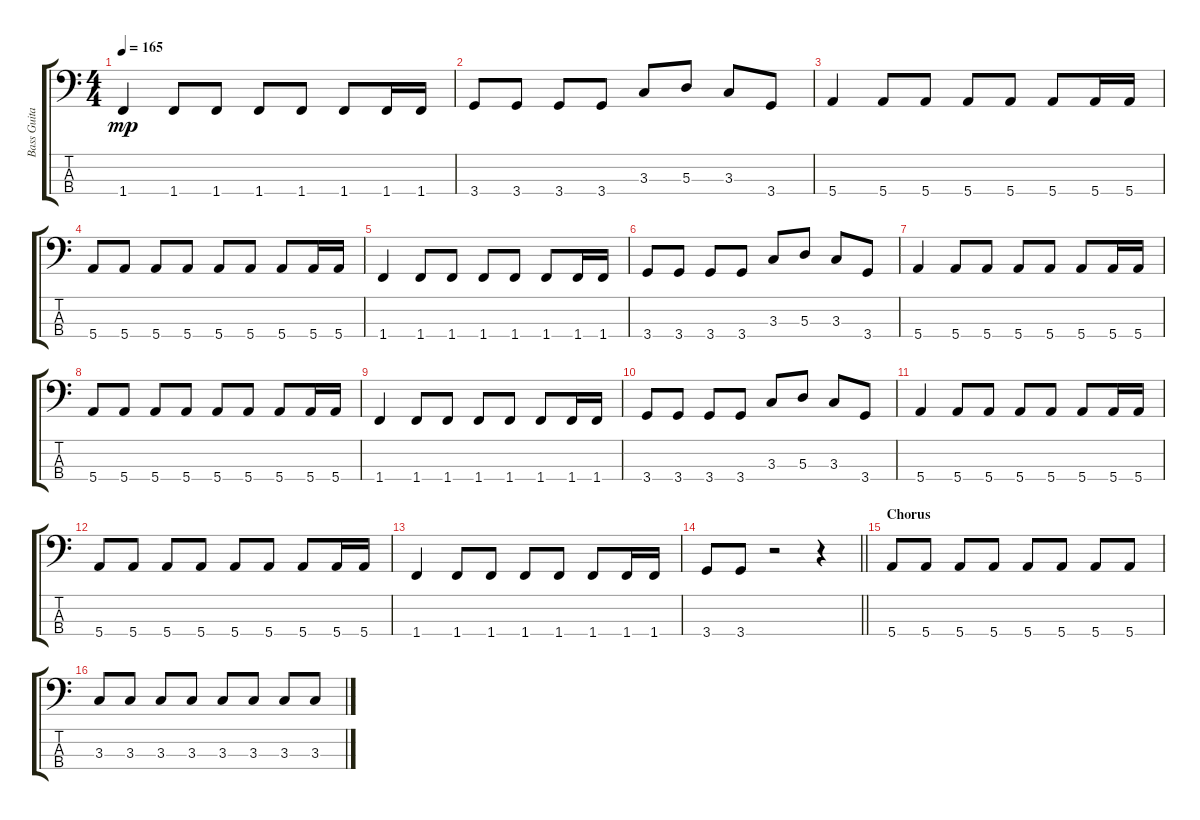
\track ("Bass Guitar" "Bass Guita") {instrument electricbassfinger}
\staff {score tabs}
\tuning (G2 D2 A1 E1) {hide}
\ts (4 4)
\tempo 165
\clef f4
\ks c
1.4.4{dy mp} 1.4.8 1.4.8 1.4.8 1.4.8 1.4.8 1.4.16 1.4.16 |
3.4.8 3.4.8 3.4.8 3.4.8 3.3.8 5.3.8 3.3.8 3.4.8 |
5.4.4 5.4.8 5.4.8 5.4.8 5.4.8 5.4.8 5.4.16 5.4.16 |
5.4.8 5.4.8 5.4.8 5.4.8 5.4.8 5.4.8 5.4.8 5.4.16 5.4.16 |
1.4.4 1.4.8 1.4.8 1.4.8 1.4.8 1.4.8 1.4.16 1.4.16 |
3.4.8 3.4.8 3.4.8 3.4.8 3.3.8 5.3.8 3.3.8 3.4.8 |
5.4.4 5.4.8 5.4.8 5.4.8 5.4.8 5.4.8 5.4.16 5.4.16 |
5.4.8 5.4.8 5.4.8 5.4.8 5.4.8 5.4.8 5.4.8 5.4.16 5.4.16 |
1.4.4 1.4.8 1.4.8 1.4.8 1.4.8 1.4.8 1.4.16 1.4.16 |
3.4.8 3.4.8 3.4.8 3.4.8 3.3.8 5.3.8 3.3.8 3.4.8 |
5.4.4 5.4.8 5.4.8 5.4.8 5.4.8 5.4.8 5.4.16 5.4.16 |
5.4.8 5.4.8 5.4.8 5.4.8 5.4.8 5.4.8 5.4.8 5.4.16 5.4.16 |
1.4.4 1.4.8 1.4.8 1.4.8 1.4.8 1.4.8 1.4.16 1.4.16 |
\barLineRight lightlight
3.4.8 3.4.8 r.2 r.4 |
\section ("" "Chorus")
5.4.8 5.4.8 5.4.8 5.4.8 5.4.8 5.4.8 5.4.8 5.4.8 |
3.3.8 3.3.8 3.3.8 3.3.8 3.3.8 3.3.8 3.3.8 3.3.8
